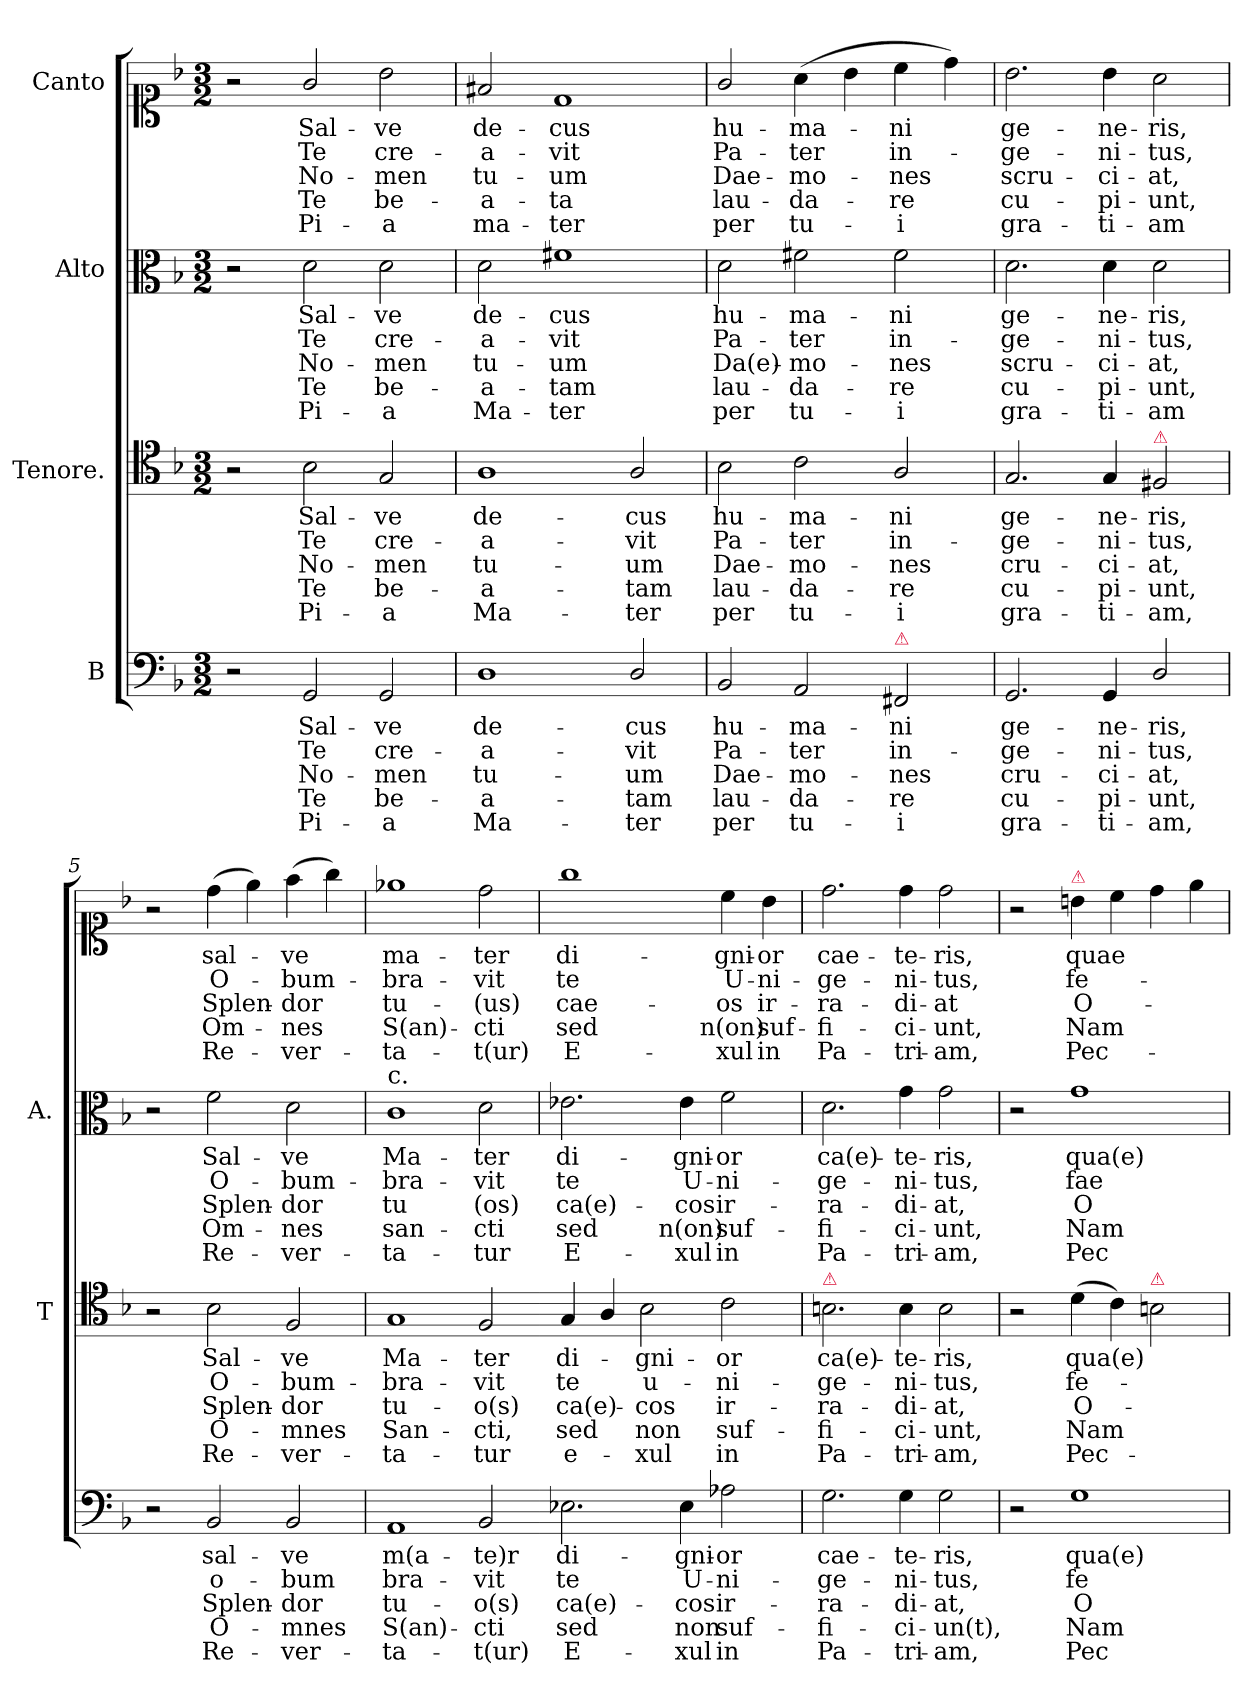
**kern	**text	**text	**text	**text	**text	**kern	**text	**text	**text	**text	**text	**kern	**text	**text	**text	**text	**text	**kern	**text	**text	**text	**text	**text
*part4	*part4	*part4	*part4	*part4	*part4	*part3	*part3	*part3	*part3	*part3	*part3	*part2	*part2	*part2	*part2	*part2	*part2	*part1	*part1	*part1	*part1	*part1	*part1
*staff4	*staff4	*staff4	*staff4	*staff4	*staff4	*staff3	*staff3	*staff3	*staff3	*staff3	*staff3	*staff2	*staff2	*staff2	*staff2	*staff2	*staff2	*staff1	*staff1	*staff1	*staff1	*staff1	*staff1
*I"B	*	*	*	*	*	*I"Tenore.	*	*	*	*	*	*I"Alto	*	*	*	*	*	*I"Canto	*	*	*	*	*
*	*	*	*	*	*	*I'T	*	*	*	*	*	*I'A.	*	*	*	*	*	*	*	*	*	*	*
*clefF4	*	*	*	*	*	*clefC4	*	*	*	*	*	*clefC3	*	*	*	*	*	*clefC1	*	*	*	*	*
*k[b-]	*	*	*	*	*	*k[b-]	*	*	*	*	*	*k[b-]	*	*	*	*	*	*k[b-]	*	*	*	*	*
*M3/2	*	*	*	*	*	*M3/2	*	*	*	*	*	*M3/2	*	*	*	*	*	*M3/2	*	*	*	*	*
=1	=1	=1	=1	=1	=1	=1	=1	=1	=1	=1	=1	=1	=1	=1	=1	=1	=1	=1	=1	=1	=1	=1	=1
2r	.	.	.	.	.	2r	.	.	.	.	.	2r	.	.	.	.	.	2r	.	.	.	.	.
2GG/	Sal-	Te	No-	Te	Pi-	2B-\	Sal-	Te	No-	Te	Pi-	2d\	Sal-	Te	No-	Te	Pi-	2g/	Sal-	Te	No-	Te	Pi-
2GG/	-ve	cre-	-men	be-	-a	2G/	-ve	cre-	-men	be-	-a	2d\	-ve	cre-	-men	be-	-a	2b-\	-ve	cre-	-men	be-	-a
=2	=2	=2	=2	=2	=2	=2	=2	=2	=2	=2	=2	=2	=2	=2	=2	=2	=2	=2	=2	=2	=2	=2	=2
1D	de-	-a-	tu-	-a-	Ma-	1A	de-	-a-	tu-	-a-	Ma-	2d\	de-	-a-	tu-	-a-	Ma-	2f#X/	de-	-a-	tu-	-a-	ma-
.	.	.	.	.	.	.	.	.	.	.	.	1f#X	-cus	-vit	-um	-tam	-ter	1d	-cus	-vit	-um	-ta	-ter
2D/	-cus	-vit	-um	-tam	-ter	2A/	-cus	-vit	-um	-tam	-ter	.	.	.	.	.	.	.	.	.	.	.	.
=3	=3	=3	=3	=3	=3	=3	=3	=3	=3	=3	=3	=3	=3	=3	=3	=3	=3	=3	=3	=3	=3	=3	=3
2BB-/	hu-	Pa-	Dae-	lau-	per	2B-\	hu-	Pa-	Dae-	lau-	per	2d\	hu-	Pa-	Da(e)-	lau-	per	2g/	hu-	Pa-	Dae-	lau-	per
2AA/	-ma-	-ter	-mo-	-da-	tu-	2c\	-ma-	-ter	-mo-	-da-	tu-	2f#X\	-ma-	-ter	-mo-	-da-	tu-	(4a\	-ma-	ter	-mo-	-da-	tu-
.	.	.	.	.	.	.	.	.	.	.	.	.	.	.	.	.	.	4b-\	.	.	.	.	.
!LO:TX:a:color=crimson:t=⚠	!	!	!	!	!	!	!	!	!	!	!	!	!	!	!	!	!	!	!	!	!	!	!
2FF#X/	-ni	in-	-nes	-re	-i	2A/	-ni	in-	-nes	-re	-i	2f#\	-ni	in-	-nes	-re	-i	4cc\	-ni	in-	-nes	-re	-i
.	.	.	.	.	.	.	.	.	.	.	.	.	.	.	.	.	.	4dd\)	.	.	.	.	.
=4	=4	=4	=4	=4	=4	=4	=4	=4	=4	=4	=4	=4	=4	=4	=4	=4	=4	=4	=4	=4	=4	=4	=4
2.GG/	ge-	-ge-	cru-	cu-	gra-	2.G/	ge-	-ge-	cru-	cu-	gra-	2.d\	ge-	-ge-	scru-	cu-	gra-	2.b-\	ge-	-ge-	scru-	cu-	gra-
4GG/	-ne-	-ni-	-ci-	-pi-	-ti-	4G/	-ne-	-ni-	-ci-	-pi-	-ti-	4d\	-ne-	-ni-	-ci-	-pi-	-ti-	4b-\	-ne-	-ni-	-ci-	-pi-	-ti-
!	!	!	!	!	!	!LO:TX:a:color=crimson:t=⚠	!	!	!	!	!	!	!	!	!	!	!	!	!	!	!	!	!
2D/	-ris,	-tus,	-at,	-unt,	-am,	2F#X/	-ris,	-tus,	-at,	-unt,	-am,	2d\	-ris,	-tus,	-at,	-unt,	-am	2a\	-ris,	-tus,	-at,	-unt,	-am
=5	=5	=5	=5	=5	=5	=5	=5	=5	=5	=5	=5	=5	=5	=5	=5	=5	=5	=5	=5	=5	=5	=5	=5
2r	.	.	.	.	.	2r	.	.	.	.	.	2r	.	.	.	.	.	2r	.	.	.	.	.
2BB-/	sal-	o-	Splen-	O-	Re-	2B-\	Sal-	O-	Splen-	O-	Re-	2f\	Sal-	O-	Splen-	Om-	Re-	(4dd\	sal-	O-	Splen-	Om-	Re-
.	.	.	.	.	.	.	.	.	.	.	.	.	.	.	.	.	.	4ee\)	.	.	.	.	.
2BB-/	-ve	-bum	-dor	-mnes	-ver-	2F/	-ve	-bum-	-dor	-mnes	-ver-	2d\	-ve	-bum-	-dor	-nes	-ver-	(4ff\	-ve	-bum-	-dor	-nes	-ver-
.	.	.	.	.	.	.	.	.	.	.	.	.	.	.	.	.	.	4gg\)	.	.	.	.	.
=6	=6	=6	=6	=6	=6	=6	=6	=6	=6	=6	=6	=6	=6	=6	=6	=6	=6	=6	=6	=6	=6	=6	=6
!	!	!	!	!	!	!	!	!	!	!	!	!LO:TX:a:t=c.	!	!	!	!	!	!	!	!	!	!	!
1AA	m(a-	bra-	tu-	S(an)-	-ta-	1G	Ma-	-bra-	tu-	San-	-ta-	1c	Ma-	-bra-	tu	san-	-ta-	1ee-X	ma-	-bra-	tu-	S(an)-	-ta-
2BB-/	-te)r	-vit	-o(s)	-cti	-t(ur)	2F/	-ter	-vit	-o(s)	-cti,	-tur	2d\	-ter	-vit	-(os)	-cti	-tur	2dd\	-ter	-vit	-(us)	-cti	-t(ur)
=7-	=7	=7	=7	=7	=7	=7-	=7	=7	=7	=7	=7	=7	=7	=7	=7	=7	=7	=7	=7	=7	=7	=7	=7
2.E-X\	di-	te	ca(e)-	sed	E-	4G/	di-	te	ca(e)-	sed	e-	2.e-X\	di-	te	ca(e)-	sed	E-	1gg	di-	te	cae-	sed	E-
.	.	.	.	.	.	4A/	.	.	.	.	.	.	.	.	.	.	.	.	.	.	.	.	.
.	.	.	.	.	.	2B-\	-gni-	u-	-cos	non	-xul	.	.	.	.	.	.	.	.	.	.	.	.
4E-\	-gni-	U-	-cos	non	-xul	.	.	.	.	.	.	4e-\	-gni-	U-	-cos	n(on)	-xul	.	.	.	.	.	.
2A-X\	-or	-ni-	ir-	suf-	in	2c\	-or	-ni-	ir-	suf-	in	2f\	-or	-ni-	ir-	suf-	in	4cc\	-gni-	U-	-os	n(on)	-xul
.	.	.	.	.	.	.	.	.	.	.	.	.	.	.	.	.	.	4b-\	-or	-ni-	ir-	suf-	in
=8	=8	=8	=8	=8	=8	=8	=8	=8	=8	=8	=8	=8	=8	=8	=8	=8	=8	=8	=8	=8	=8	=8	=8
!	!	!	!	!	!	!LO:TX:a:color=crimson:t=⚠	!	!	!	!	!	!	!	!	!	!	!	!	!	!	!	!	!
2.G\	cae-	-ge-	-ra-	-fi-	Pa-	2.Bn\	ca(e)-	-ge-	-ra-	-fi-	Pa-	2.d\	ca(e)-	-ge-	-ra-	-fi-	Pa-	2.dd\	cae-	-ge-	-ra-	-fi-	Pa-
4G\	-te-	-ni-	-di-	-ci-	-tri-	4B\	-te-	-ni-	-di-	-ci-	-tri-	4g\	-te-	-ni-	-di-	-ci-	-tri-	4dd\	-te-	-ni-	-di-	-ci-	-tri-
2G\	-ris,	-tus,	-at,	-un(t),	-am,	2B\	-ris,	-tus,	-at,	-unt,	-am,	2g\	-ris,	-tus,	-at,	-unt,	-am,	2dd\	-ris,	-tus,	-at	-unt,	-am,
=9	=9	=9	=9	=9	=9	=9	=9	=9	=9	=9	=9	=9	=9	=9	=9	=9	=9	=9	=9	=9	=9	=9	=9
2r	.	.	.	.	.	2r	.	.	.	.	.	2r	.	.	.	.	.	2r	.	.	.	.	.
!	!	!	!	!	!	!	!	!	!	!	!	!	!	!	!	!	!	!LO:TX:a:color=crimson:t=⚠	!	!	!	!	!
1G	qua(e)	fe-	O-	Nam	Pec-	(4d\	qua(e)	fe-	O-	Nam	Pec-	1g	qua(e)	fae-	O-	Nam	Pec-	4bn\	quae	fe-	O-	Nam	Pec-
.	.	.	.	.	.	4c\)	.	.	.	.	.	.	.	.	.	.	.	4cc\	.	.	.	.	.
!	!	!	!	!	!	!LO:TX:a:color=crimson:t=⚠	!	!	!	!	!	!	!	!	!	!	!	!	!	!	!	!	!
.	.	.	.	.	.	2Bn\	.	.	.	.	.	.	.	.	.	.	.	4dd\	.	.	.	.	.
.	.	.	.	.	.	.	.	.	.	.	.	.	.	.	.	.	.	4ee\	.	.	.	.	.
=	=	=	=	=	=	=	=	=	=	=	=	=	=	=	=	=	=	=	=	=	=	=	=
*-	*-	*-	*-	*-	*-	*-	*-	*-	*-	*-	*-	*-	*-	*-	*-	*-	*-	*-	*-	*-	*-	*-	*-
